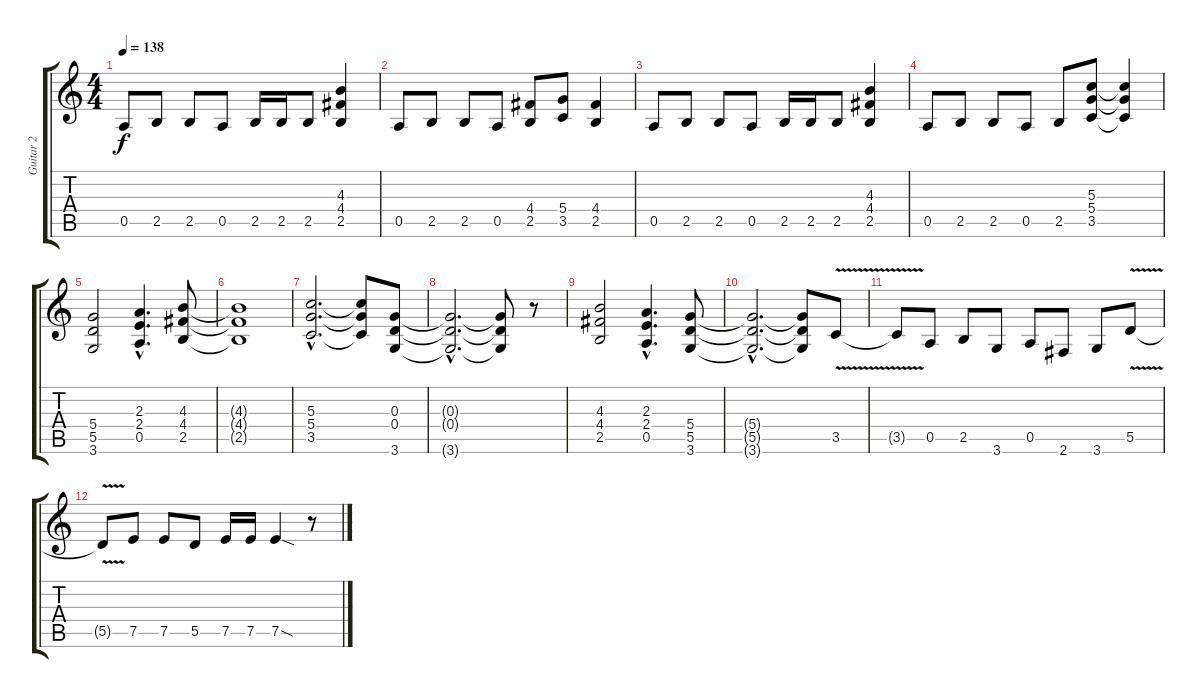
\track ("Guitar 2" "Guitar 2") {instrument distortionguitar}
\staff {score tabs}
\tuning (E4 B3 G3 D3 A2 E2) {hide}
\ts (4 4)
\tempo 138
\clef g2
\ks c
0.5.8{dy f} 2.5.8 2.5.8 0.5.8 2.5.16 2.5.16 2.5.8 (4.3 4.4 2.5).4 |
0.5.8 2.5.8 2.5.8 0.5.8 (4.4 2.5).8 (5.4 3.5).8 (4.4 2.5).4 |
0.5.8 2.5.8 2.5.8 0.5.8 2.5.16 2.5.16 2.5.8 (4.3 4.4 2.5).4 |
0.5.8 2.5.8 2.5.8 0.5.8 2.5.8 (5.3 5.4 3.5).8 (5.3{t} 5.4{t} 3.5{t}).4 |
(5.4 5.5 3.6).2 (2.3{hac} 2.4{hac} 0.5{hac}).4{d} (4.3 4.4 2.5).8 |
(4.3{t} 4.4{t} 2.5{t}).1 |
(5.3{hac} 5.4{hac} 3.5{hac}).2{d} (5.3{t} 5.4{t} 3.5{t}).8 (0.3 0.4 3.6).8 |
(0.3{hac t} 0.4{hac t} 3.6{hac t}).2{d} (0.3{t} 0.4{t} 3.6{t}).8 r.8 |
(4.3 4.4 2.5).2 (2.3{hac} 2.4{hac} 0.5{hac}).4{d} (5.4 5.5 3.6).8 |
(5.4{hac t} 5.5{hac t} 3.6{hac t}).2{d} (5.4{t} 5.5{t} 3.6{t}).8 3.5{v}.8 |
3.5{t}.8 0.5.8 2.5.8 3.6.8 0.5.8 2.6.8 3.6.8 5.5{v}.8 |
5.5{t}.8 7.5.8 7.5.8 5.5.8 7.5.16 7.5.16 7.5{sod}.4 r.8
